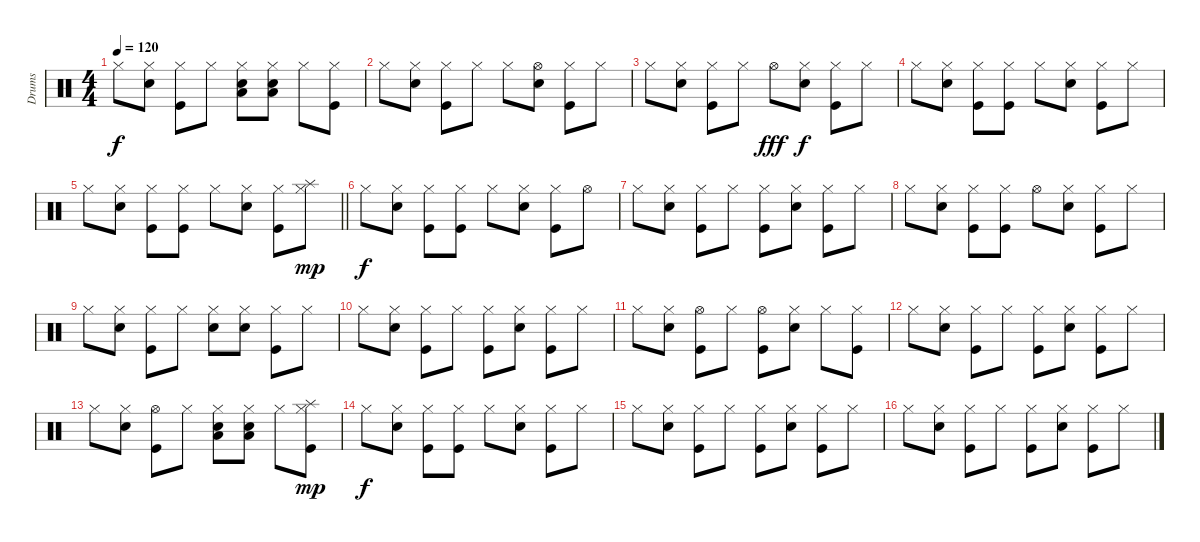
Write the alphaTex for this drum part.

\track ("Drums" "Drums") {instrument percussion}
\staff {score}
\articulation defaults
\ts (4 4)
\tempo 120
\clef neutral
\ks c "Hi-Hat (closed)".8{dy f}
("Hi-Hat (closed)" "Snare (hit) 2").8 ("Hi-Hat (closed)" "Kick (hit)").8 "Hi-Hat (closed)".8 ("Hi-Hat (closed)" "Snare (hit) 2" "Low Floor Tom (hit)").8 ("Hi-Hat (closed)" "Snare (hit) 2" "Low Floor Tom (hit)").8 "Hi-Hat (closed)".8 ("Hi-Hat (closed)" "Kick (hit)").8 |
"Hi-Hat (closed)".8 ("Hi-Hat (closed)" "Snare (hit) 2").8 ("Hi-Hat (closed)" "Kick (hit)").8 "Hi-Hat (closed)".8 "Hi-Hat (closed)".8 ("Hi-Hat (open)" "Snare (hit) 2").8 ("Hi-Hat (closed)" "Kick (hit)").8 "Hi-Hat (closed)".8 |
"Hi-Hat (closed)".8 ("Hi-Hat (closed)" "Snare (hit) 2").8 ("Hi-Hat (closed)" "Kick (hit)").8 "Hi-Hat (closed)".8 "Hi-Hat (open)".8{dy fff} ("Hi-Hat (closed)" "Snare (hit) 2").8{dy f} ("Hi-Hat (closed)" "Kick (hit)").8 "Hi-Hat (closed)".8 |
"Hi-Hat (closed)".8 ("Hi-Hat (closed)" "Snare (hit) 2").8 ("Hi-Hat (closed)" "Kick (hit)").8 ("Hi-Hat (closed)" "Kick (hit)").8 "Hi-Hat (closed)".8 ("Hi-Hat (closed)" "Snare (hit) 2").8 ("Hi-Hat (closed)" "Kick (hit)").8 "Hi-Hat (closed)".8 |
\barLineRight lightlight "Hi-Hat (closed)".8
("Hi-Hat (closed)" "Snare (hit) 2").8 ("Hi-Hat (closed)" "Kick (hit)").8 ("Hi-Hat (closed)" "Kick (hit)").8 "Hi-Hat (closed)".8 ("Hi-Hat (closed)" "Snare (hit) 2").8 ("Hi-Hat (closed)" "Kick (hit)").8 ("Hi-Hat (closed)" "Splash (hit)").8{dy mp} |
"Hi-Hat (closed)".8{dy f} ("Hi-Hat (closed)" "Snare (hit) 2").8 ("Hi-Hat (closed)" "Kick (hit)").8 ("Hi-Hat (closed)" "Kick (hit)").8 "Hi-Hat (closed)".8 ("Hi-Hat (closed)" "Snare (hit) 2").8 ("Hi-Hat (closed)" "Kick (hit)").8 "Hi-Hat (open)".8 |
"Hi-Hat (closed)".8 ("Hi-Hat (closed)" "Snare (hit) 2").8 ("Hi-Hat (closed)" "Kick (hit)").8 "Hi-Hat (closed)".8 ("Hi-Hat (closed)" "Kick (hit)").8 ("Hi-Hat (closed)" "Snare (hit) 2").8 ("Hi-Hat (closed)" "Kick (hit)").8 "Hi-Hat (closed)".8 |
"Hi-Hat (closed)".8 ("Hi-Hat (closed)" "Snare (hit) 2").8 ("Hi-Hat (closed)" "Kick (hit)").8 ("Hi-Hat (closed)" "Kick (hit)").8 "Hi-Hat (open)".8 ("Hi-Hat (closed)" "Snare (hit) 2").8 ("Hi-Hat (closed)" "Kick (hit)").8 "Hi-Hat (closed)".8 |
"Hi-Hat (closed)".8 ("Hi-Hat (closed)" "Snare (hit) 2").8 ("Hi-Hat (closed)" "Kick (hit)").8 "Hi-Hat (closed)".8 ("Hi-Hat (closed)" "Snare (hit) 2").8 ("Hi-Hat (closed)" "Snare (hit) 2").8 ("Hi-Hat (closed)" "Kick (hit)").8 "Hi-Hat (closed)".8 |
"Hi-Hat (closed)".8 ("Hi-Hat (closed)" "Snare (hit) 2").8 ("Hi-Hat (closed)" "Kick (hit)").8 "Hi-Hat (closed)".8 ("Hi-Hat (closed)" "Kick (hit)").8 ("Hi-Hat (closed)" "Snare (hit) 2").8 ("Hi-Hat (closed)" "Kick (hit)").8 "Hi-Hat (closed)".8 |
"Hi-Hat (closed)".8 ("Hi-Hat (closed)" "Snare (hit) 2").8 ("Hi-Hat (open)" "Kick (hit)").8 "Hi-Hat (closed)".8 ("Hi-Hat (open)" "Kick (hit)").8 ("Hi-Hat (closed)" "Snare (hit) 2").8 "Hi-Hat (closed)".8 ("Hi-Hat (closed)" "Kick (hit)").8 |
"Hi-Hat (closed)".8 ("Hi-Hat (closed)" "Snare (hit) 2").8 ("Hi-Hat (closed)" "Kick (hit)").8 "Hi-Hat (closed)".8 ("Hi-Hat (closed)" "Kick (hit)").8 ("Hi-Hat (closed)" "Snare (hit) 2").8 ("Hi-Hat (closed)" "Kick (hit)").8 "Hi-Hat (closed)".8 |
"Hi-Hat (closed)".8 ("Hi-Hat (closed)" "Snare (hit) 2").8 ("Hi-Hat (open)" "Kick (hit)").8 "Hi-Hat (closed)".8 ("Hi-Hat (closed)" "Snare (hit) 2" "Low Floor Tom (hit)").8 ("Hi-Hat (closed)" "Snare (hit) 2" "Low Floor Tom (hit)").8 "Hi-Hat (closed)".8 ("Hi-Hat (closed)" "Splash (hit)" "Kick (hit)").8{dy mp} |
"Hi-Hat (closed)".8{dy f} ("Hi-Hat (closed)" "Snare (hit) 2").8 ("Hi-Hat (closed)" "Kick (hit)").8 ("Hi-Hat (closed)" "Kick (hit)").8 "Hi-Hat (closed)".8 ("Hi-Hat (closed)" "Snare (hit) 2").8 ("Hi-Hat (closed)" "Kick (hit)").8 "Hi-Hat (closed)".8 |
"Hi-Hat (closed)".8 ("Hi-Hat (closed)" "Snare (hit) 2").8 ("Hi-Hat (closed)" "Kick (hit)").8 "Hi-Hat (closed)".8 ("Hi-Hat (closed)" "Kick (hit)").8 ("Hi-Hat (closed)" "Snare (hit) 2").8 ("Hi-Hat (closed)" "Kick (hit)").8 "Hi-Hat (closed)".8 |
"Hi-Hat (closed)".8 ("Hi-Hat (closed)" "Snare (hit) 2").8 ("Hi-Hat (closed)" "Kick (hit)").8 "Hi-Hat (closed)".8 ("Hi-Hat (closed)" "Kick (hit)").8 ("Hi-Hat (closed)" "Snare (hit) 2").8 ("Hi-Hat (closed)" "Kick (hit)").8 "Hi-Hat (closed)".8
